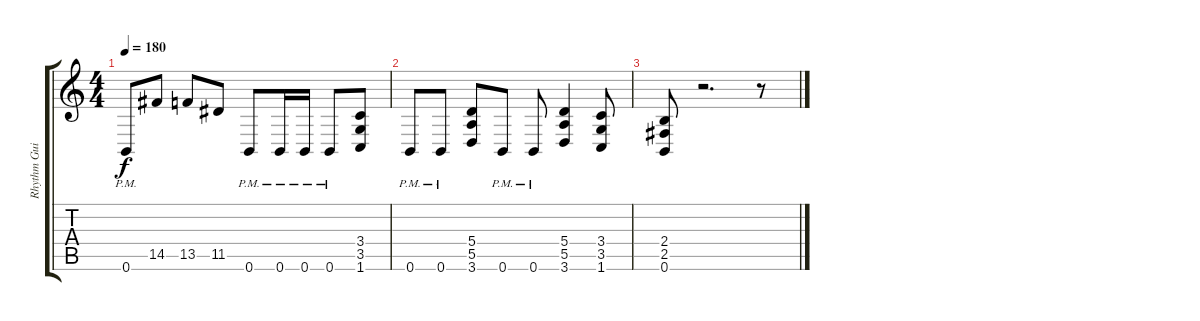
\track ("Rhythm Guitar 2" "Rhythm Gui") {instrument distortionguitar}
\staff {score tabs}
\tuning (B3 Gb3 D3 A2 E2 B1) {hide}
\ts (4 4)
\tempo 180
\clef g2
\ks c
0.6{pm}.8{dy f} 14.5.8 13.5.8 11.5.8 0.6{pm}.8 0.6{pm}.16 0.6{pm}.16 0.6{pm}.8 (3.4 3.5 1.6).8 |
0.6{pm}.8 0.6{pm}.8 (5.4 5.5 3.6).8 0.6{pm}.8 0.6{pm}.8 (5.4 5.5 3.6).4 (3.4 3.5 1.6).8 |
(2.4 2.5 0.6).8 r.2{d} r.8
